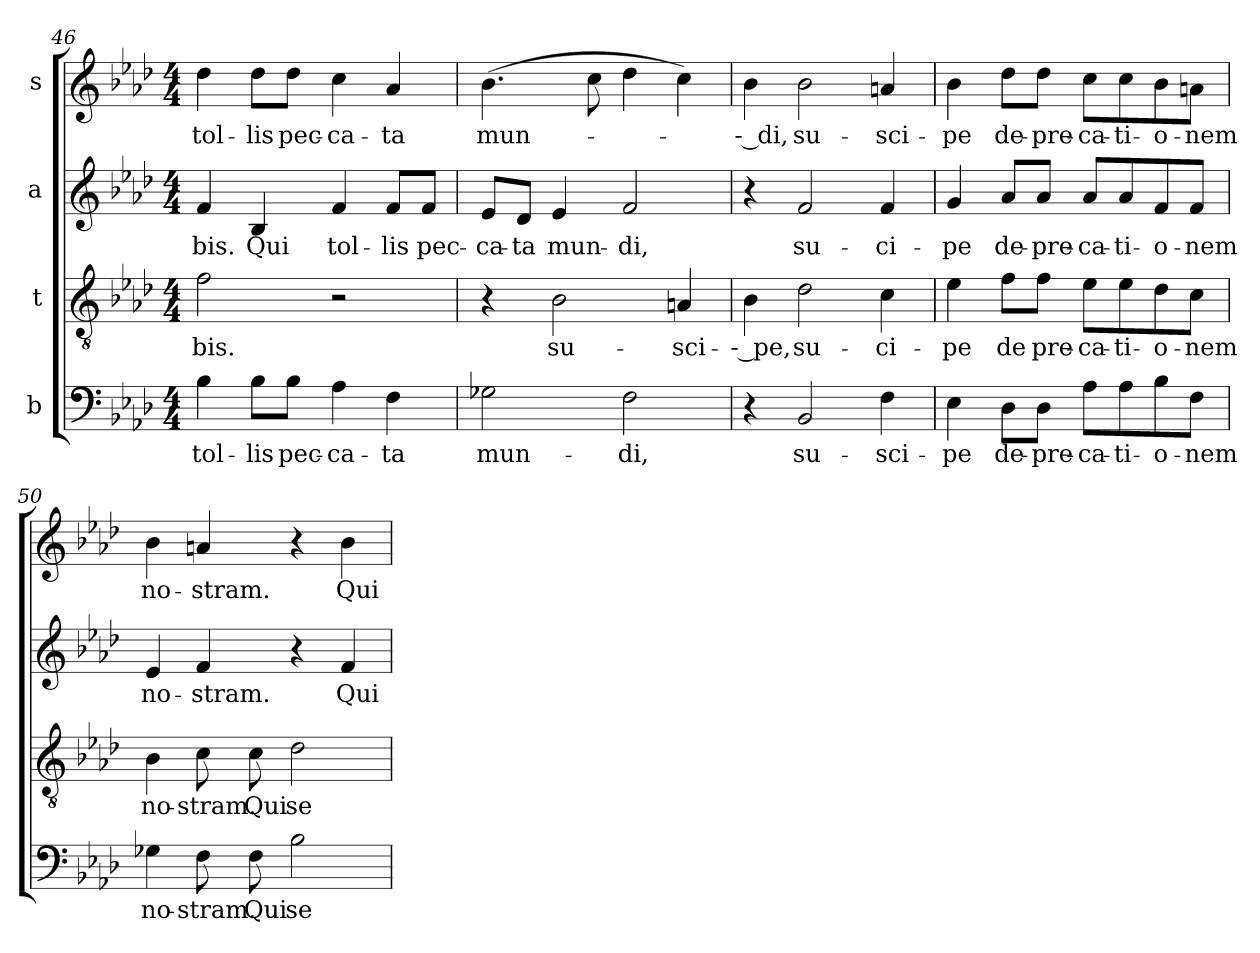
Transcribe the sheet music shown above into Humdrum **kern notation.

**kern	**text	**kern	**text	**kern	**text	**kern	**text
*part4	*part4	*part3	*part3	*part2	*part2	*part1	*part1
*staff4	*staff4	*staff3	*staff3	*staff2	*staff2	*staff1	*staff1
*I"b	*	*I"t	*	*I"a	*	*I"s	*
*clefF4	*	*clefGv2	*	*clefG2	*	*clefG2	*
*	*	*ITrd7c12	*	*	*	*	*
*k[b-e-a-d-]	*	*k[b-e-a-d-]	*	*k[b-e-a-d-]	*	*k[b-e-a-d-]	*
*f:	*	*f:	*	*f:	*	*f:	*
*M4/4	*	*M4/4	*	*M4/4	*	*M4/4	*
=46	=46	=46	=46	=46	=46	=46	=46
!	!LO:LY:b:color=#000000	!	!	!	!	!	!
!	!	!	!LO:LY:b:color=#000000	!	!	!	!
!	!	!	!	!	!LO:LY:b:color=#000000	!	!
!	!	!	!	!	!	!	!LO:LY:b:color=#000000
4B-i\	tol-	2Fi\	-bis.	4fi/	-bis.	4dd-i\	tol-
!	!LO:LY:b:color=#000000	!	!	!	!	!	!
!	!	!	!	!	!LO:LY:b:color=#000000	!	!
!	!	!	!	!	!	!	!LO:LY:b:color=#000000
8B-i\L	-lis	.	.	4B-i/	Qui	8dd-i\L	-lis
!	!LO:LY:b:color=#000000	!	!	!	!	!	!
!	!	!	!	!	!	!	!LO:LY:b:color=#000000
8B-i\J	pec-	.	.	.	.	8dd-i\J	pec-
!	!LO:LY:b:color=#000000	!	!	!	!	!	!
!	!	!	!	!	!LO:LY:b:color=#000000	!	!
!	!	!	!	!	!	!	!LO:LY:b:color=#000000
4A-i\	-ca-	2r	.	4fi/	tol-	4cci\	-ca-
!	!LO:LY:b:color=#000000	!	!	!	!	!	!
!	!	!	!	!	!LO:LY:b:color=#000000	!	!
!	!	!	!	!	!	!	!LO:LY:b:color=#000000
4Fi\	-ta	.	.	8fi/L	-lis	4a-i/	-ta
!	!	!	!	!	!LO:LY:b:color=#000000	!	!
.	.	.	.	8fi/J	pec-	.	.
=47	=47	=47	=47	=47	=47	=47	=47
!	!LO:LY:b:color=#000000	!	!	!	!	!	!
!	!	!	!	!	!LO:LY:b:color=#000000	!	!
!	!	!	!	!	!	!	!LO:LY:b:color=#000000
2G-Xi\	mun-	4r	.	8e-i/L	-ca-	(4.b-i\	mun-
!	!	!	!	!	!LO:LY:b:color=#000000	!	!
.	.	.	.	8d-i/J	-ta	.	.
!	!	!	!LO:LY:b:color=#000000	!	!	!	!
!	!	!	!	!	!LO:LY:b:color=#000000	!	!
.	.	2BB-i\	su-	4e-i/	mun-	.	.
.	.	.	.	.	.	8cci\	.
!	!LO:LY:b:color=#000000	!	!	!	!	!	!
!	!	!	!	!	!LO:LY:b:color=#000000	!	!
2Fi\	-di,	.	.	2fi/	-di,	4dd-i\	.
!	!	!	!LO:LY:b:color=#000000	!	!	!	!
.	.	4AAni/	-sci-	.	.	4cci\)	.
!!LO:LB:g=z
=48	=48	=48	=48	=48	=48	=48	=48
!	!	!	!LO:LY:b:color=#000000	!	!	!	!
!	!	!	!	!	!	!	!LO:LY:b:color=#000000
4r	.	4BB-i\	-- pe,	4r	.	4b-i\	-- di,
!	!LO:LY:b:color=#000000	!	!	!	!	!	!
!	!	!	!LO:LY:b:color=#000000	!	!	!	!
!	!	!	!	!	!LO:LY:b:color=#000000	!	!
!	!	!	!	!	!	!	!LO:LY:b:color=#000000
2BB-i/	su-	2D-i\	su-	2fi/	su-	2b-i\	su-
!	!LO:LY:b:color=#000000	!	!	!	!	!	!
!	!	!	!LO:LY:b:color=#000000	!	!	!	!
!	!	!	!	!	!LO:LY:b:color=#000000	!	!
!	!	!	!	!	!	!	!LO:LY:b:color=#000000
4Fi\	-sci-	4Ci\	-ci-	4fi/	-ci-	4ani/	-sci-
=49	=49	=49	=49	=49	=49	=49	=49
!	!LO:LY:b:color=#000000	!	!	!	!	!	!
!	!	!	!LO:LY:b:color=#000000	!	!	!	!
!	!	!	!	!	!LO:LY:b:color=#000000	!	!
!	!	!	!	!	!	!	!LO:LY:b:color=#000000
4E-i\	-pe	4E-i\	-pe	4gi/	-pe	4b-i\	-pe
!	!LO:LY:b:color=#000000	!	!	!	!	!	!
!	!	!	!LO:LY:b:color=#000000	!	!	!	!
!	!	!	!	!	!LO:LY:b:color=#000000	!	!
!	!	!	!	!	!	!	!LO:LY:b:color=#000000
8D-i\L	de-	8Fi\L	de	8a-i/L	de-	8dd-i\L	de-
!	!LO:LY:b:color=#000000	!	!	!	!	!	!
!	!	!	!LO:LY:b:color=#000000	!	!	!	!
!	!	!	!	!	!LO:LY:b:color=#000000	!	!
!	!	!	!	!	!	!	!LO:LY:b:color=#000000
8D-i\J	-pre-	8Fi\J	pre-	8a-i/J	-pre-	8dd-i\J	-pre-
!	!LO:LY:b:color=#000000	!	!	!	!	!	!
!	!	!	!LO:LY:b:color=#000000	!	!	!	!
!	!	!	!	!	!LO:LY:b:color=#000000	!	!
!	!	!	!	!	!	!	!LO:LY:b:color=#000000
8A-i\L	-ca-	8E-i\L	-ca-	8a-i/L	-ca-	8cci\L	-ca-
!	!LO:LY:b:color=#000000	!	!	!	!	!	!
!	!	!	!LO:LY:b:color=#000000	!	!	!	!
!	!	!	!	!	!LO:LY:b:color=#000000	!	!
!	!	!	!	!	!	!	!LO:LY:b:color=#000000
8A-i\	-ti-	8E-i\	-ti-	8a-i/	-ti-	8cci\	-ti-
!	!LO:LY:b:color=#000000	!	!	!	!	!	!
!	!	!	!LO:LY:b:color=#000000	!	!	!	!
!	!	!	!	!	!LO:LY:b:color=#000000	!	!
!	!	!	!	!	!	!	!LO:LY:b:color=#000000
8B-i\	-o-	8D-i\	-o-	8fi/	-o-	8b-i\	-o-
!	!LO:LY:b:color=#000000	!	!	!	!	!	!
!	!	!	!LO:LY:b:color=#000000	!	!	!	!
!	!	!	!	!	!LO:LY:b:color=#000000	!	!
!	!	!	!	!	!	!	!LO:LY:b:color=#000000
8Fi\J	-nem	8Ci\J	-nem	8fi/J	-nem	8ani\J	-nem
=50	=50	=50	=50	=50	=50	=50	=50
!	!LO:LY:b:color=#000000	!	!	!	!	!	!
!	!	!	!LO:LY:b:color=#000000	!	!	!	!
!	!	!	!	!	!LO:LY:b:color=#000000	!	!
!	!	!	!	!	!	!	!LO:LY:b:color=#000000
4G-Xi\	no-	4BB-i\	no-	4e-i/	no-	4b-i\	no-
!	!LO:LY:b:color=#000000	!	!	!	!	!	!
!	!	!	!LO:LY:b:color=#000000	!	!	!	!
!	!	!	!	!	!LO:LY:b:color=#000000	!	!
!	!	!	!	!	!	!	!LO:LY:b:color=#000000
8Fi\	-stram.	8Ci\	-stram.	4fi/	-stram.	4ani/	-stram.
!	!LO:LY:b:color=#000000	!	!	!	!	!	!
!	!	!	!LO:LY:b:color=#000000	!	!	!	!
8Fi\	Qui	8Ci\	Qui	.	.	.	.
!	!LO:LY:b:color=#000000	!	!	!	!	!	!
!	!	!	!LO:LY:b:color=#000000	!	!	!	!
2B-i\	se-	2D-i\	se-	4r	.	4r	.
!	!	!	!	!	!LO:LY:b:color=#000000	!	!
!	!	!	!	!	!	!	!LO:LY:b:color=#000000
.	.	.	.	4fi/	Qui	4b-i\	Qui
=	=	=	=	=	=	=	=
*-	*-	*-	*-	*-	*-	*-	*-
